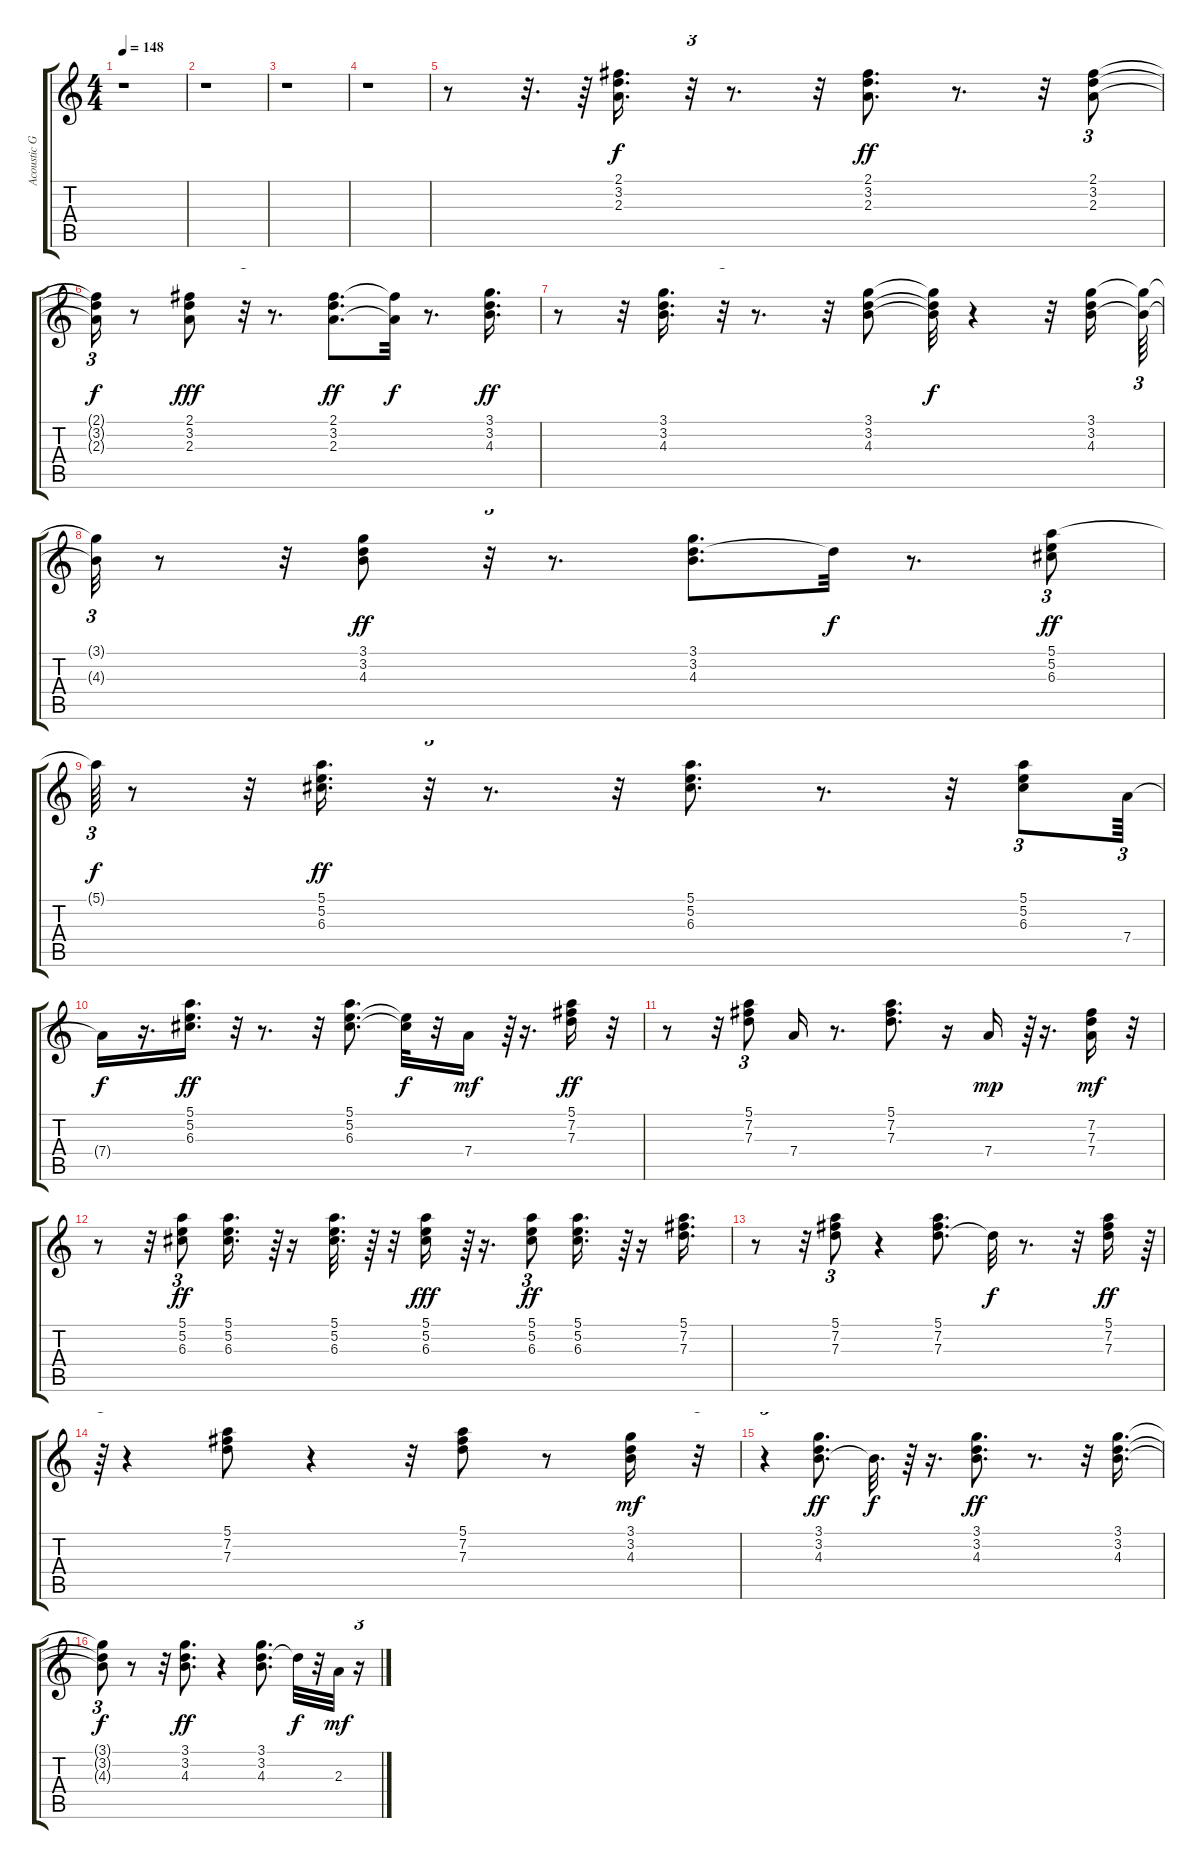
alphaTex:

\track ("Acoustic Guitar" "Acoustic G") {instrument acousticguitarsteel}
\staff {score tabs}
\tuning (E4 B3 G3 D3 A2 E2) {hide}
\ts (4 4)
\tempo 148
\clef g2
\ks c
r.1{dy f} |
r.1 |
r.1 |
r.1 |
r.8 r.32{d} r.64 (2.1 3.2 2.3).16{d} r.32{tu (3 2)} r.8{d} r.32 (2.1 3.2 2.3).8{d dy ff} r.8{d} r.32 (2.1 3.2 2.3).8{tu (3 2)} |
(2.1{t} 3.2{t} 2.3{t}).16{tu (3 2) dy f} r.8 (2.1 3.2 2.3).8{dy fff} r.32{tu (3 2)} r.8{d} (2.1 3.2 2.3).8{d dy ff} (2.1{t} 2.3{t}).32{dy f} r.8{d} (3.1 3.2 4.3).16{d dy ff} |
r.8 r.32 (3.1 3.2 4.3).16{d} r.32{tu (3 2)} r.8{d} r.32 (3.1 3.2 4.3).8 (3.1{t} 3.2{t} 4.3{t}).32{dy f} r.4 r.32 (3.1 3.2 4.3).16 (3.1{t} 4.3{t}).64{tu (3 2)} |
(3.1{t} 4.3{t}).32{tu (3 2)} r.8 r.32 (3.1 3.2 4.3).8{dy ff} r.32{tu (3 2)} r.8{d} (3.1 3.2 4.3).8{d} 3.2{t}.32{dy f} r.8{d} (5.1 5.2 6.3).8{tu (3 2) dy ff} |
5.1{t}.64{tu (3 2) dy f} r.8 r.32 (5.1 5.2 6.3).16{d dy ff} r.32{tu (3 2)} r.8{d} r.32 (5.1 5.2 6.3).8{d} r.8{d} r.32 (5.1 5.2 6.3).8{tu (3 2)} 7.4.64{tu (3 2)} |
7.4{t}.16{dy f} r.16{d} (5.1 5.2 6.3).16{d dy ff} r.32{tu (3 2)} r.8{d} r.32 (5.1 5.2 6.3).8{d} (5.2{t} 6.3{t}).32{dy f} r.32 7.4.16{dy mf} r.64{tu (3 2)} r.16{d} (5.1 7.2 7.3).16{dy ff} r.32 |
r.8 r.32 (5.1 7.2 7.3).8{tu (3 2)} 7.4.16 r.8{d} (5.1 7.2 7.3).8{d} r.16 7.4.16{dy mp} r.64{tu (3 2)} r.16{d} (7.2 7.3 7.4).16{dy mf} r.32 |
r.8 r.32 (5.1 5.2 6.3).8{tu (3 2) dy ff} (5.1 5.2 6.3).16{d} r.64{tu (3 2)} r.16 (5.1 5.2 6.3).32{d} r.64 r.32 (5.1 5.2 6.3).16{dy fff} r.64{tu (3 2)} r.16{d} (5.1 5.2 6.3).8{tu (3 2) dy ff} (5.1 5.2 6.3).16{d} r.64{tu (3 2)} r.16 (5.1 7.2 7.3).16{d} |
r.8 r.32 (5.1 7.2 7.3).8{tu (3 2)} r.4 (5.1 7.2 7.3).8{d} 7.3{t}.32{dy f} r.8{d} r.32 (5.1 7.2 7.3).16{dy ff} r.64{tu (3 2)} |
r.64{tu (3 2)} r.4 (5.1 7.2 7.3).8 r.4 r.32 (5.1 7.2 7.3).8 r.8 (3.1 3.2 4.3).16{dy mf} r.32{tu (3 2)} |
r.4{tu (3 2)} (3.1 3.2 4.3).8{d dy ff} 4.3{t}.32{d dy f} r.64 r.16{d} (3.1 3.2 4.3).8{d dy ff} r.8{d} r.32 (3.1 3.2 4.3).16{d} |
(3.1{t} 3.2{t} 4.3{t}).8{tu (3 2) dy f} r.8 r.32 (3.1 3.2 4.3).8{d dy ff} r.4 (3.1 3.2 4.3).8{d} 3.2{t}.32{dy f} r.32 2.3.32{dy mf} r.16{tu (3 2)}
